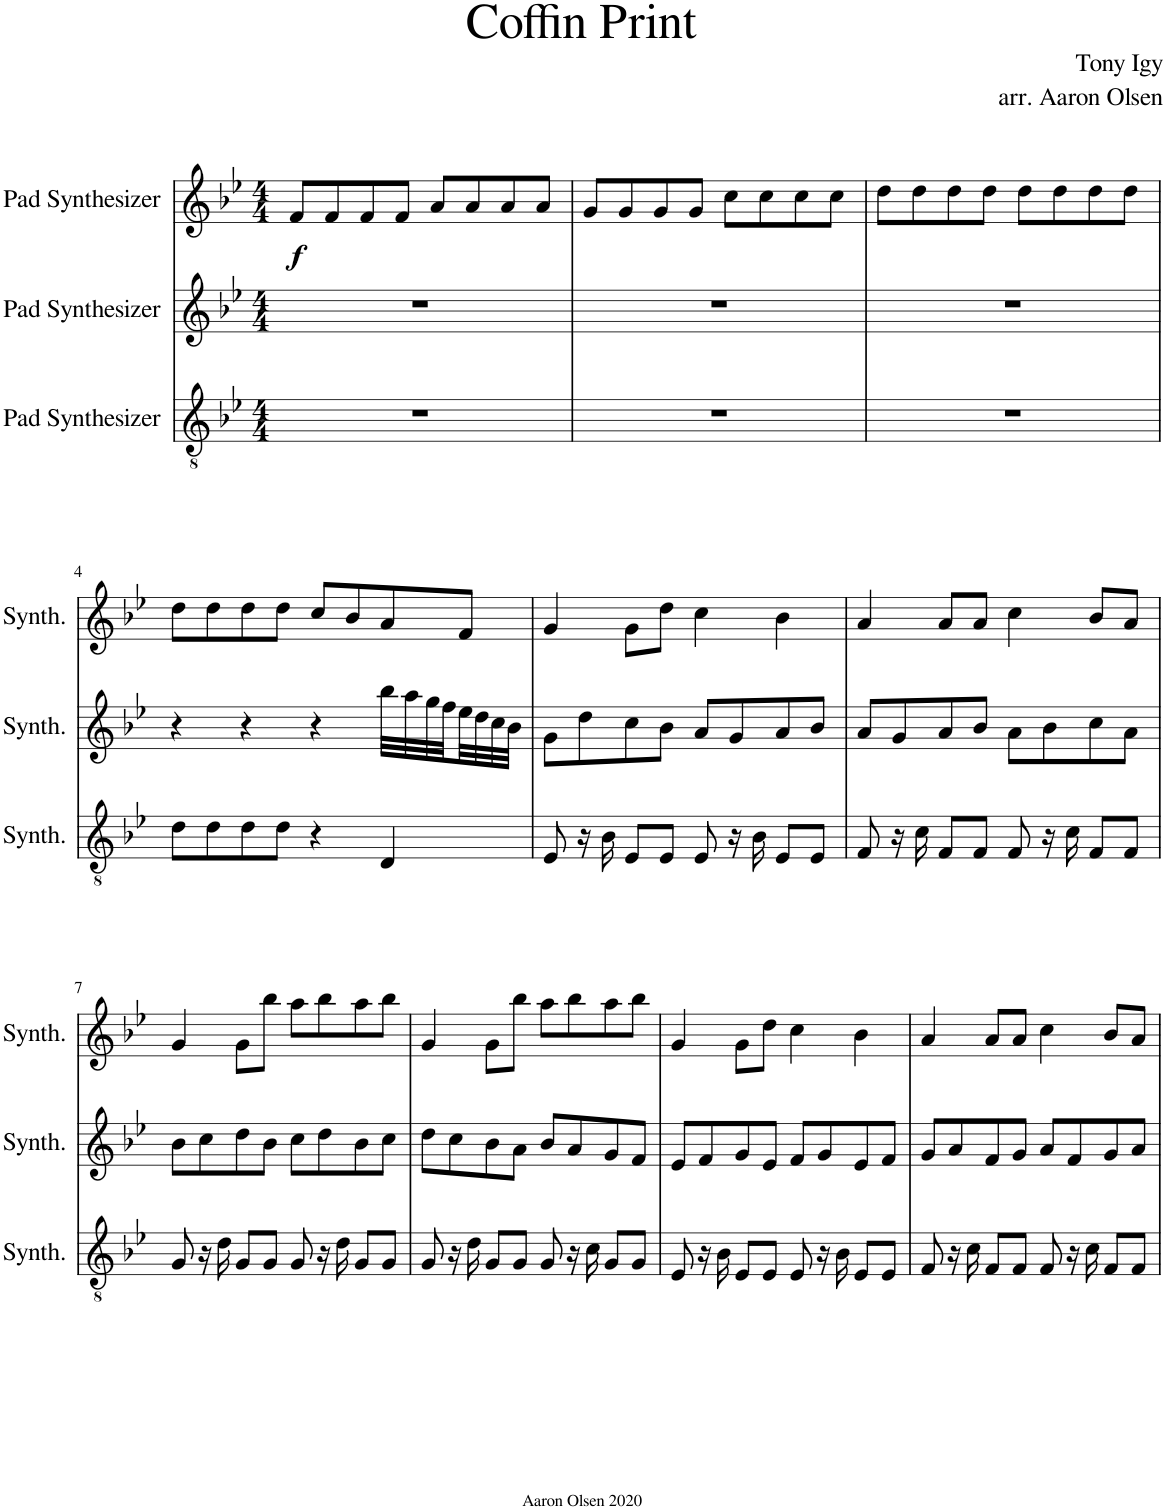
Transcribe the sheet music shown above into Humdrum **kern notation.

**kern	**kern	**kern	**dynam
*part3	*part2	*part1	*part1
*staff3	*staff2	*staff1	*staff1
*I"Pad Synthesizer	*I"Pad Synthesizer	*I"Pad Synthesizer	*
*I'Synth.	*I'Synth.	*I'Synth.	*
*clefGv2	*clefG2	*clefG2	*
*k[b-e-]	*k[b-e-]	*k[b-e-]	*
*M4/4	*M4/4	*M4/4	*
=1	=1	=1	=1
!	!	!	!LO:DY:b
1r	1r	8f/L	f
.	.	8f/	.
.	.	8f/	.
.	.	8f/J	.
.	.	8a/L	.
.	.	8a/	.
.	.	8a/	.
.	.	8a/J	.
=2	=2	=2	=2
1r	1r	8g/L	.
.	.	8g/	.
.	.	8g/	.
.	.	8g/J	.
.	.	8cc\L	.
.	.	8cc\	.
.	.	8cc\	.
.	.	8cc\J	.
=3	=3	=3	=3
1r	1r	8dd\L	.
.	.	8dd\	.
.	.	8dd\	.
.	.	8dd\J	.
.	.	8dd\L	.
.	.	8dd\	.
.	.	8dd\	.
.	.	8dd\J	.
!!LO:LB:g=z
=4	=4	=4	=4
8d\L	4r	8dd\L	.
8d\	.	8dd\	.
8d\	4r	8dd\	.
8d\J	.	8dd\J	.
4r	4r	8cc/L	.
.	.	8b-/	.
4D/	32bb-\LLL	8a/	.
.	32aa\	.	.
.	32gg\	.	.
.	32ff\	.	.
.	32ee-\	8f/J	.
.	32dd\	.	.
.	32cc\	.	.
.	32b-\JJJ	.	.
=5	=5	=5	=5
8E-/	8g\L	4g/	.
16r	8dd\	.	.
16B-\	.	.	.
8E-/L	8cc\	8g\L	.
8E-/J	8b-\J	8dd\J	.
8E-/	8a/L	4cc\	.
16r	8g/	.	.
16B-\	.	.	.
8E-/L	8a/	4b-\	.
8E-/J	8b-/J	.	.
=6	=6	=6	=6
8F/	8a/L	4a/	.
16r	8g/	.	.
16c\	.	.	.
8F/L	8a/	8a/L	.
8F/J	8b-/J	8a/J	.
8F/	8a\L	4cc\	.
16r	8b-\	.	.
16c\	.	.	.
8F/L	8cc\	8b-/L	.
8F/J	8a\J	8a/J	.
!!LO:LB:g=z
=7	=7	=7	=7
8G/	8b-\L	4g/	.
16r	8cc\	.	.
16d\	.	.	.
8G/L	8dd\	8g\L	.
8G/J	8b-\J	8bb-\J	.
8G/	8cc\L	8aa\L	.
16r	8dd\	8bb-\	.
16d\	.	.	.
8G/L	8b-\	8aa\	.
8G/J	8cc\J	8bb-\J	.
=8	=8	=8	=8
8G/	8dd\L	4g/	.
16r	8cc\	.	.
16d\	.	.	.
8G/L	8b-\	8g\L	.
8G/J	8a\J	8bb-\J	.
8G/	8b-/L	8aa\L	.
16r	8a/	8bb-\	.
16c\	.	.	.
8G/L	8g/	8aa\	.
8G/J	8f/J	8bb-\J	.
=9	=9	=9	=9
8E-/	8e-/L	4g/	.
16r	8f/	.	.
16B-\	.	.	.
8E-/L	8g/	8g\L	.
8E-/J	8e-/J	8dd\J	.
8E-/	8f/L	4cc\	.
16r	8g/	.	.
16B-\	.	.	.
8E-/L	8e-/	4b-\	.
8E-/J	8f/J	.	.
=10	=10	=10	=10
8F/	8g/L	4a/	.
16r	8a/	.	.
16c\	.	.	.
8F/L	8f/	8a/L	.
8F/J	8g/J	8a/J	.
8F/	8a/L	4cc\	.
16r	8f/	.	.
16c\	.	.	.
8F/L	8g/	8b-/L	.
8F/J	8a/J	8a/J	.
=	=	=	=
*-	*-	*-	*-
